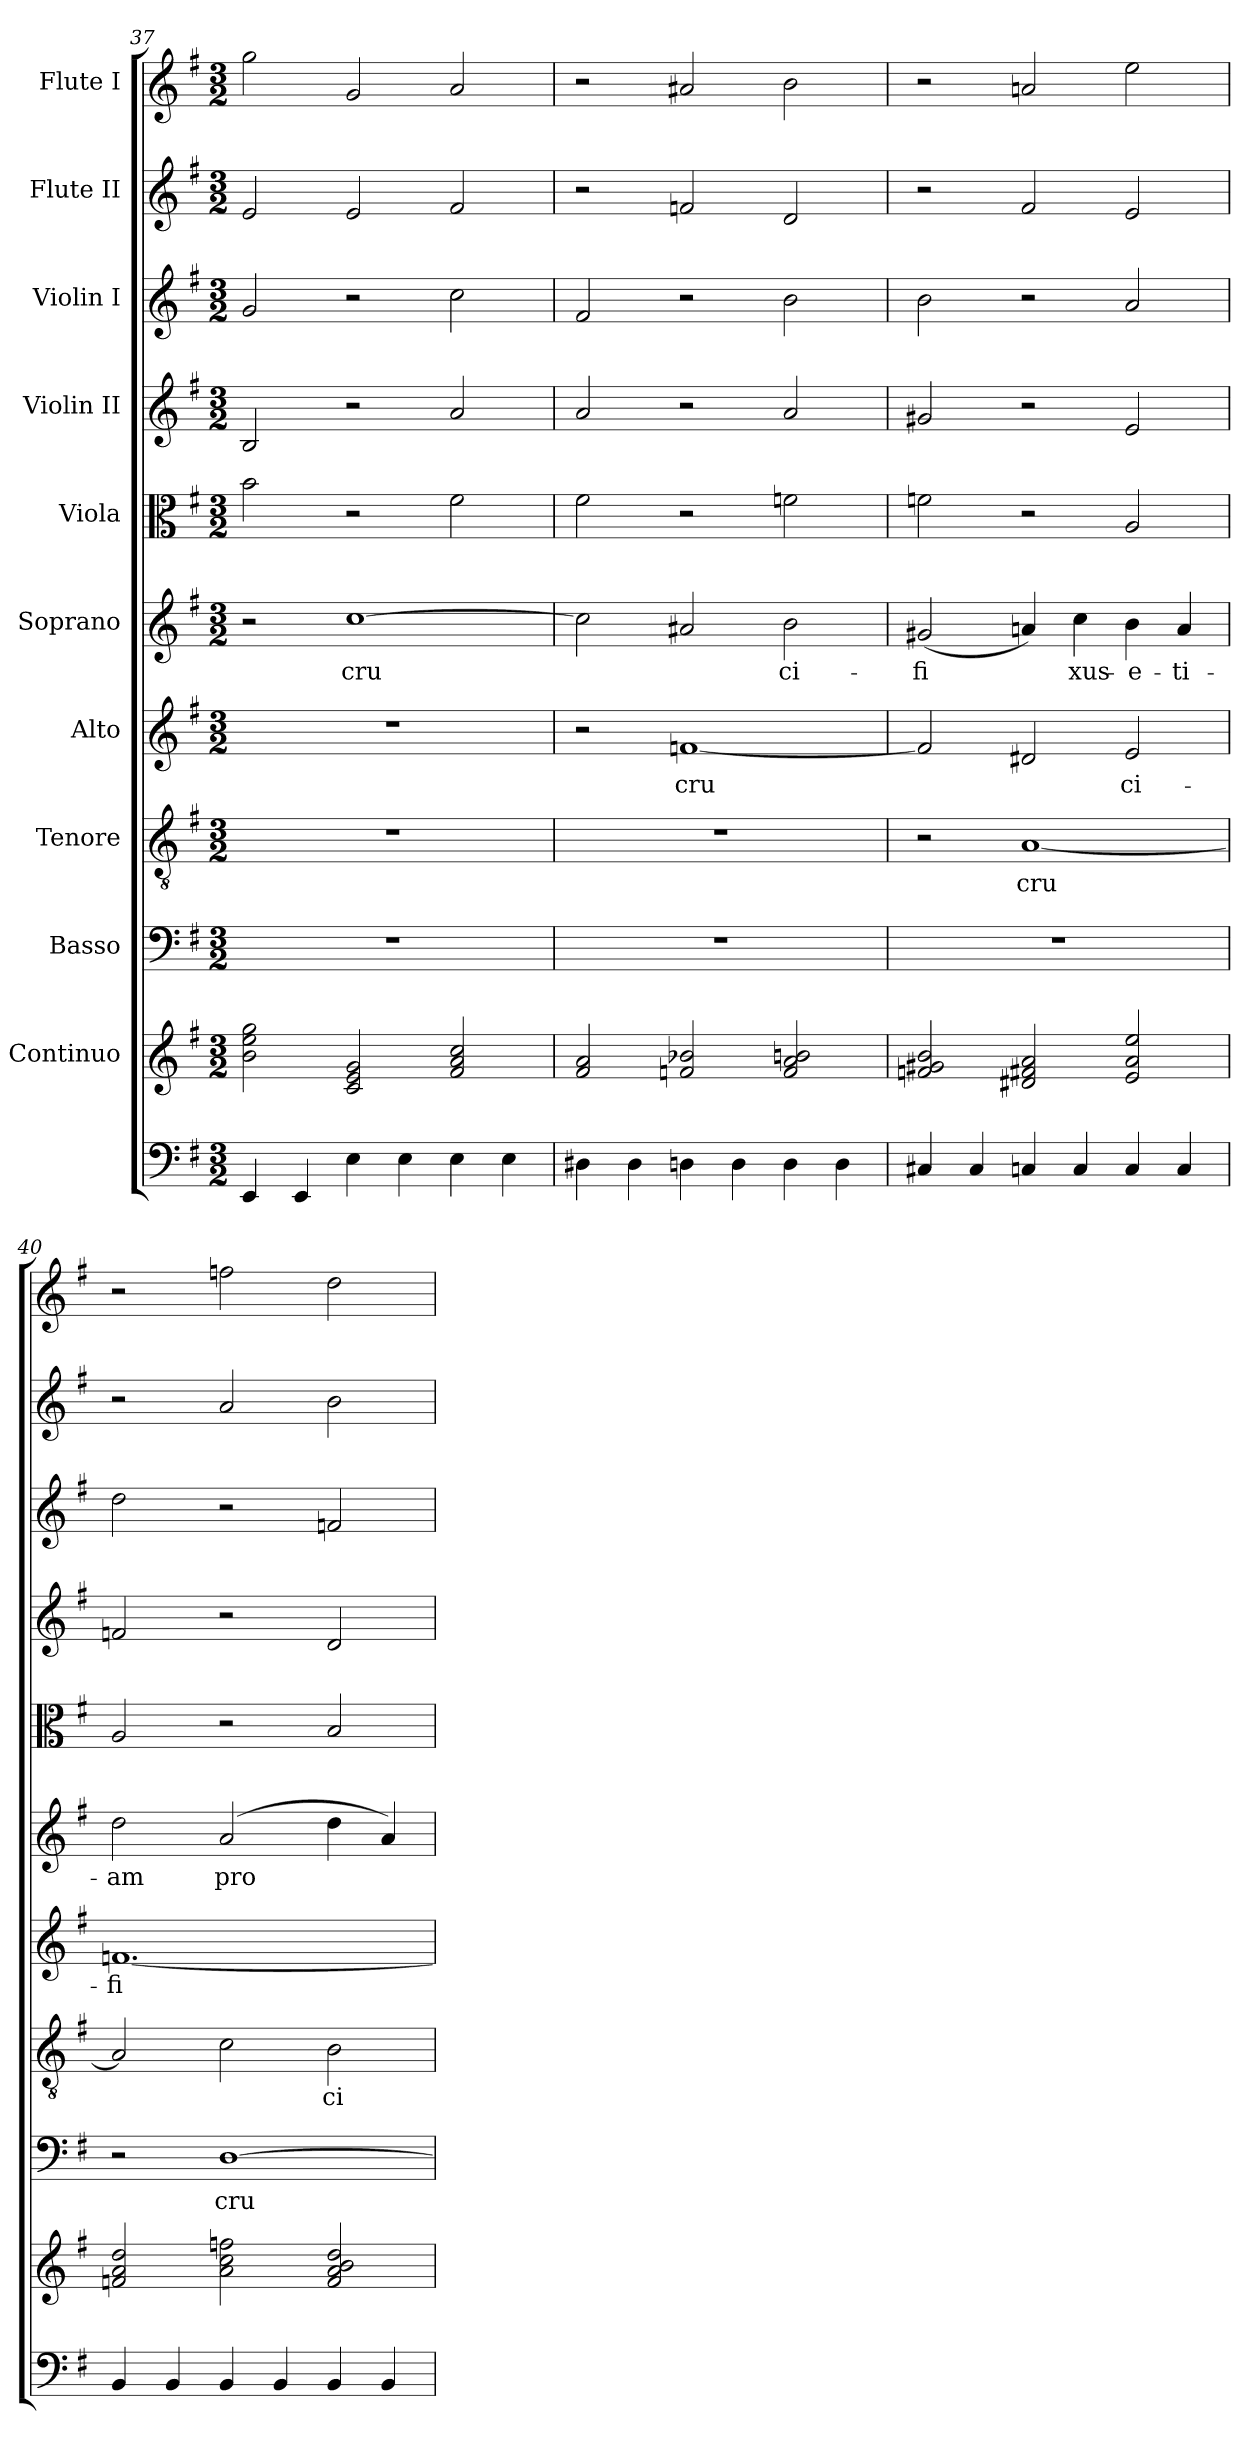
**kern	**kern	**kern	**text	**kern	**text	**kern	**text	**kern	**text	**kern	**kern	**kern	**kern	**kern
*part11	*part10	*part9	*part9	*part8	*part8	*part7	*part7	*part6	*part6	*part5	*part4	*part3	*part2	*part1
*staff11	*staff10	*staff9	*staff9	*staff8	*staff8	*staff7	*staff7	*staff6	*staff6	*staff5	*staff4	*staff3	*staff2	*staff1
*	*I"Continuo	*I"Basso	*	*I"Tenore	*	*I"Alto	*	*I"Soprano	*	*I"Viola	*I"Violin II	*I"Violin I	*I"Flute II	*I"Flute I
*clefF4	*clefG2	*clefF4	*	*clefGv2	*	*clefG2	*	*clefG2	*	*clefC3	*clefG2	*clefG2	*clefG2	*clefG2
*k[f#]	*k[f#]	*k[f#]	*	*k[f#]	*	*k[f#]	*	*k[f#]	*	*k[f#]	*k[f#]	*k[f#]	*k[f#]	*k[f#]
*G:	*G:	*G:	*	*G:	*	*G:	*	*G:	*	*G:	*G:	*G:	*G:	*G:
*M3/2	*M3/2	*M3/2	*	*M3/2	*	*M3/2	*	*M3/2	*	*M3/2	*M3/2	*M3/2	*M3/2	*M3/2
=37	=37	=37	=37	=37	=37	=37	=37	=37	=37	=37	=37	=37	=37	=37
!	!	!LO:N:vis=1	!	!LO:N:vis=1	!	!LO:N:vis=1	!	!	!	!	!	!	!	!
4EE/	2b\ 2ee\ 2gg\	1.r	.	1.r	.	1.r	.	2r	.	2b\	2B/	2g/	2e/	2gg\
4EE/	.	.	.	.	.	.	.	.	.	.	.	.	.	.
!	!	!	!	!	!	!	!	!	!LO:LY:b	!	!	!	!	!
4E\	2c/ 2e/ 2g/	.	.	.	.	.	.	[>1cc	cru	2r	2r	2r	2e/	2g/
4E\	.	.	.	.	.	.	.	.	.	.	.	.	.	.
4E\	2f#/ 2a/ 2cc/	.	.	.	.	.	.	.	.	2f#\	2a/	2cc\	2f#/	2a/
4E\	.	.	.	.	.	.	.	.	.	.	.	.	.	.
!!LO:PB:g=z
=38	=38	=38	=38	=38	=38	=38	=38	=38	=38	=38	=38	=38	=38	=38
!	!	!LO:N:vis=1	!	!LO:N:vis=1	!	!	!	!	!	!	!	!	!	!
4D#X\	2f#/ 2a/	1.r	.	1.r	.	2r	.	2cc\]	.	2f#\	2a/	2f#/	2r	2r
4D#\	.	.	.	.	.	.	.	.	.	.	.	.	.	.
!	!	!	!	!	!	!	!LO:LY:b	!	!	!	!	!	!	!
4Dn\	2fn/ 2b-X/	.	.	.	.	[<1fn	cru	2a#X/	.	2r	2r	2r	2fn/	2a#X/
4D\	.	.	.	.	.	.	.	.	.	.	.	.	.	.
!	!	!	!	!	!	!	!	!	!LO:LY:b	!	!	!	!	!
4D\	2f/ 2a/ 2bn/	.	.	.	.	.	.	2b\	ci-	2fn\	2a/	2b\	2d/	2b\
4D\	.	.	.	.	.	.	.	.	.	.	.	.	.	.
=39	=39	=39	=39	=39	=39	=39	=39	=39	=39	=39	=39	=39	=39	=39
!	!	!LO:N:vis=1	!	!	!	!	!	!	!LO:LY:b	!	!	!	!	!
4C#X/	2fn/ 2g#X/ 2b/	1.r	.	2r	.	2f/]	.	(<2g#X/	-fi	2fn\	2g#X/	2b\	2r	2r
4C#/	.	.	.	.	.	.	.	.	.	.	.	.	.	.
!	!	!	!	!	!LO:LY:b	!	!	!	!	!	!	!	!	!
4Cn/	2d#X/ 2f#X/ 2a/	.	.	[<1A	cru	2d#X/	.	4ani/)	.	2r	2r	2r	2f#i/	2ani/
!	!	!	!	!	!	!	!	!	!LO:LY:b	!	!	!	!	!
4C/	.	.	.	.	.	.	.	4cc\	xus-	.	.	.	.	.
!	!	!	!	!	!	!	!LO:LY:b	!	!LO:LY:b	!	!	!	!	!
4C/	2e/ 2a/ 2ee/	.	.	.	.	2e/	ci-	4b\	-e-	2A/	2e/	2a/	2e/	2ee\
!	!	!	!	!	!	!	!	!	!LO:LY:b	!	!	!	!	!
4C/	.	.	.	.	.	.	.	4a/	-ti-	.	.	.	.	.
=40	=40	=40	=40	=40	=40	=40	=40	=40	=40	=40	=40	=40	=40	=40
!	!	!	!	!	!	!	!LO:LY:b	!	!LO:LY:b	!	!	!	!	!
4BB/	2fn/ 2a/ 2dd/	2r	.	2A/]	.	[<1.fn	-fi	2dd\	-am	2A/	2fn/	2dd\	2r	2r
4BB/	.	.	.	.	.	.	.	.	.	.	.	.	.	.
!	!	!	!LO:LY:b	!	!	!	!	!	!LO:LY:b	!	!	!	!	!
4BB/	2a\ 2cc\ 2ffn\	[>1D	cru	2c\	.	.	.	(<2a/	pro	2r	2r	2r	2a/	2ffn\
4BB/	.	.	.	.	.	.	.	.	.	.	.	.	.	.
!	!	!	!	!	!LO:LY:b	!	!	!	!	!	!	!	!	!
4BB/	2f/ 2a/ 2b/ 2dd/	.	.	2B\	ci-	.	.	4dd\	.	2B/	2d/	2fn/	2b\	2dd\
4BB/	.	.	.	.	.	.	.	4a/)	.	.	.	.	.	.
=	=	=	=	=	=	=	=	=	=	=	=	=	=	=
*-	*-	*-	*-	*-	*-	*-	*-	*-	*-	*-	*-	*-	*-	*-
